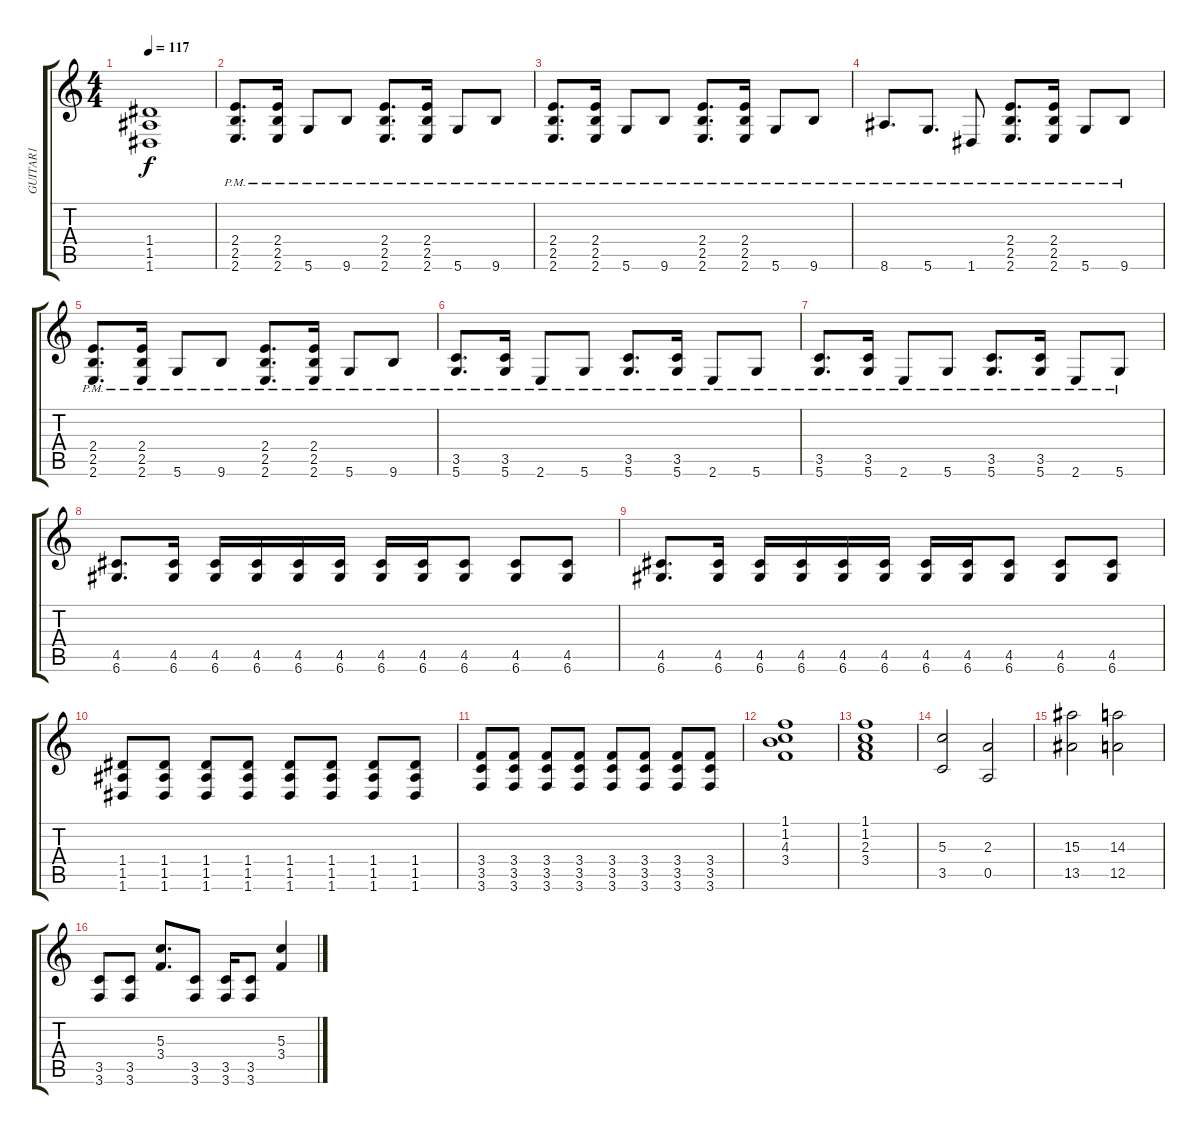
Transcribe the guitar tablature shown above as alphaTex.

\track ("GUITAR1" "GUITAR1") {instrument distortionguitar}
\staff {score tabs}
\tuning (E4 B3 G3 D3 A2 D2) {hide}
\ts (4 4)
\tempo 117
\clef g2
\ks c
(1.4{t} 1.5{t} 1.6{t}).1{dy f} |
(2.4{pm} 2.5{pm} 2.6{pm}).8{d} (2.4{pm} 2.5{pm} 2.6{pm}).16 5.6{pm}.8 9.6{pm}.8 (2.4{pm} 2.5{pm} 2.6{pm}).8{d} (2.4{pm} 2.5{pm} 2.6{pm}).16 5.6{pm}.8 9.6{pm}.8 |
(2.4{pm} 2.5{pm} 2.6{pm}).8{d} (2.4{pm} 2.5{pm} 2.6{pm}).16 5.6{pm}.8 9.6{pm}.8 (2.4{pm} 2.5{pm} 2.6{pm}).8{d} (2.4{pm} 2.5{pm} 2.6{pm}).16 5.6{pm}.8 9.6{pm}.8 |
8.6{pm}.8{d} 5.6{pm}.8{d} 1.6{pm}.8 (2.4{pm} 2.5{pm} 2.6{pm}).8{d} (2.4{pm} 2.5{pm} 2.6{pm}).16 5.6{pm}.8 9.6{pm}.8 |
(2.4{pm} 2.5{pm} 2.6{pm}).8{d} (2.4{pm} 2.5{pm} 2.6{pm}).16 5.6{pm}.8 9.6{pm}.8 (2.4{pm} 2.5{pm} 2.6{pm}).8{d} (2.4{pm} 2.5{pm} 2.6{pm}).16 5.6{pm}.8 9.6{pm}.8 |
(3.5{pm} 5.6{pm}).8{d} (3.5{pm} 5.6{pm}).16 2.6{pm}.8 5.6{pm}.8 (3.5{pm} 5.6{pm}).8{d} (3.5{pm} 5.6{pm}).16 2.6{pm}.8 5.6{pm}.8 |
(3.5{pm} 5.6{pm}).8{d} (3.5{pm} 5.6{pm}).16 2.6{pm}.8 5.6{pm}.8 (3.5{pm} 5.6{pm}).8{d} (3.5{pm} 5.6{pm}).16 2.6{pm}.8 5.6{pm}.8 |
(4.5 6.6).8{d} (4.5 6.6).16 (4.5 6.6).16 (4.5 6.6).16 (4.5 6.6).16 (4.5 6.6).16 (4.5 6.6).16 (4.5 6.6).16 (4.5 6.6).8 (4.5 6.6).8 (4.5 6.6).8 |
(4.5 6.6).8{d} (4.5 6.6).16 (4.5 6.6).16 (4.5 6.6).16 (4.5 6.6).16 (4.5 6.6).16 (4.5 6.6).16 (4.5 6.6).16 (4.5 6.6).8 (4.5 6.6).8 (4.5 6.6).8 |
(1.4 1.5 1.6).8 (1.4 1.5 1.6).8 (1.4 1.5 1.6).8 (1.4 1.5 1.6).8 (1.4 1.5 1.6).8 (1.4 1.5 1.6).8 (1.4 1.5 1.6).8 (1.4 1.5 1.6).8 |
(3.4 3.5 3.6).8 (3.4 3.5 3.6).8 (3.4 3.5 3.6).8 (3.4 3.5 3.6).8 (3.4 3.5 3.6).8 (3.4 3.5 3.6).8 (3.4 3.5 3.6).8 (3.4 3.5 3.6).8 |
(1.1 1.2 4.3 3.4).1 |
(1.1 1.2 2.3 3.4).1 |
(5.3 3.5).2 (2.3 0.5).2 |
(15.3 13.5).2 (14.3 12.5).2 |
(3.5 3.6).8 (3.5 3.6).8 (5.3 3.4).8{d} (3.5 3.6).8 (3.5 3.6).16 (3.5 3.6).8 (5.3 3.4).4
